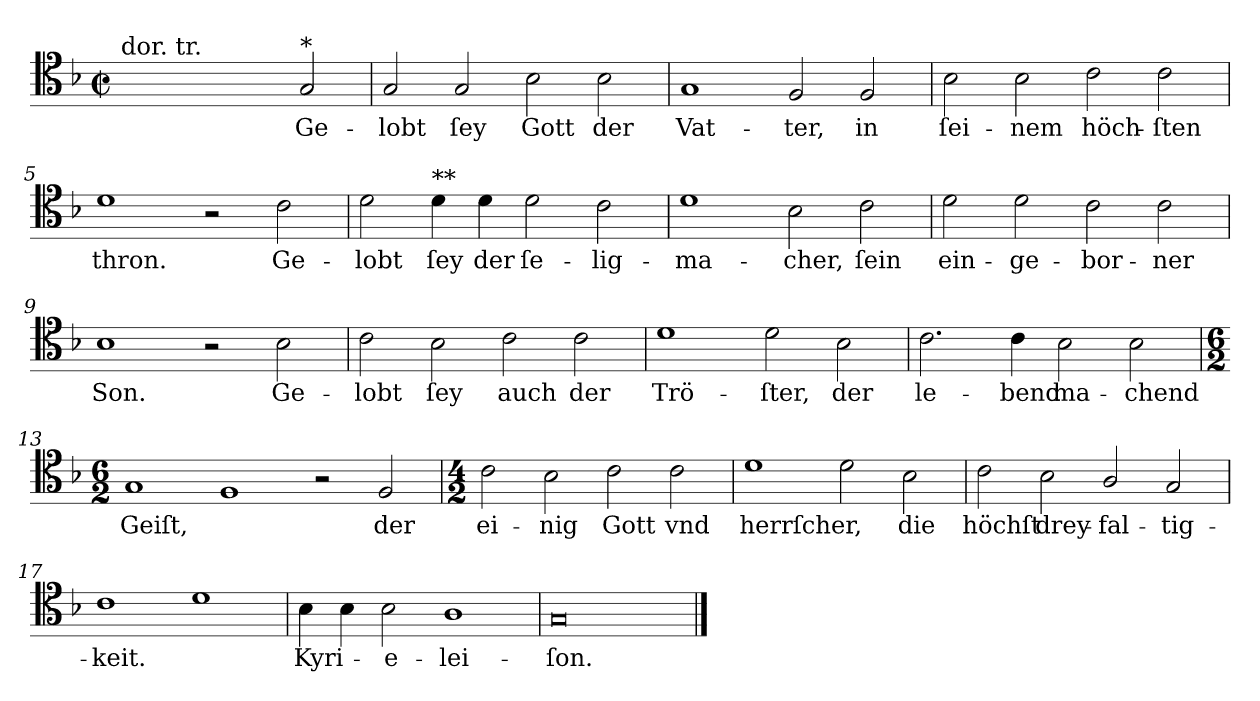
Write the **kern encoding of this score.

**kern	**text
*part1	*part1
*staff1	*staff1
*clefC4	*
*k[b-]	*
*G:dor	*
*M6/2	*
*met(c|)	*
=1	=1
!LO:TX:a:t=dor. tr.	!
1ryy	.
2ryy	.
!LO:TX:a:t=*	!
2G	Ge-
=2	=2
2G	-lobt
2G	ſey
2B-	Gott
2B-	der
=3	=3
1G	Vat-
2F	-ter,
2F	in
=4	=4
2B-	ſei-
2B-	-nem
2c	höch-
2c	-ſten
=5	=5
1d	thron.
2r	.
2c	Ge-
=6	=6
2d	-lobt
!LO:TX:a:t=**	!
4d	ſey
4d	der
2d	ſe-
2c	-lig-
=7	=7
1d	-ma-
2B-	-cher,
2c	ſein
=8	=8
2d	ein-
2d	-ge-
2c	-bor-
2c	-ner
=9	=9
1B-	Son.
2r	.
2B-	Ge-
=10	=10
2c	-lobt
2B-	ſey
2c	auch
2c	der
=11	=11
1d	Trö-
2d	-ſter,
2B-	der
=12	=12
2.c	le-
4c	-bend
2B-	ma-
2B-	-chend
=13	=13
*M6/2	*
1G	Geiſt,
1F	.
2r	.
2F	der
=14	=14
*M4/2	*
2c	ei-
2B-	-nig
2c	Gott
2c	vnd
=15	=15
1d	herrſcher,
2d	.
2B-	die
=16	=16
2c	höchſt
2B-	drey-
2A/	-fal-
2G	-tig-
=17	=17
1c	-keit.
1d	.
=18	=18
4B-	Kyri-
4B-	.
2B-	-e-
1A	-lei-
=19	=19
0G/	-ſon.
==	==
*-	*-
